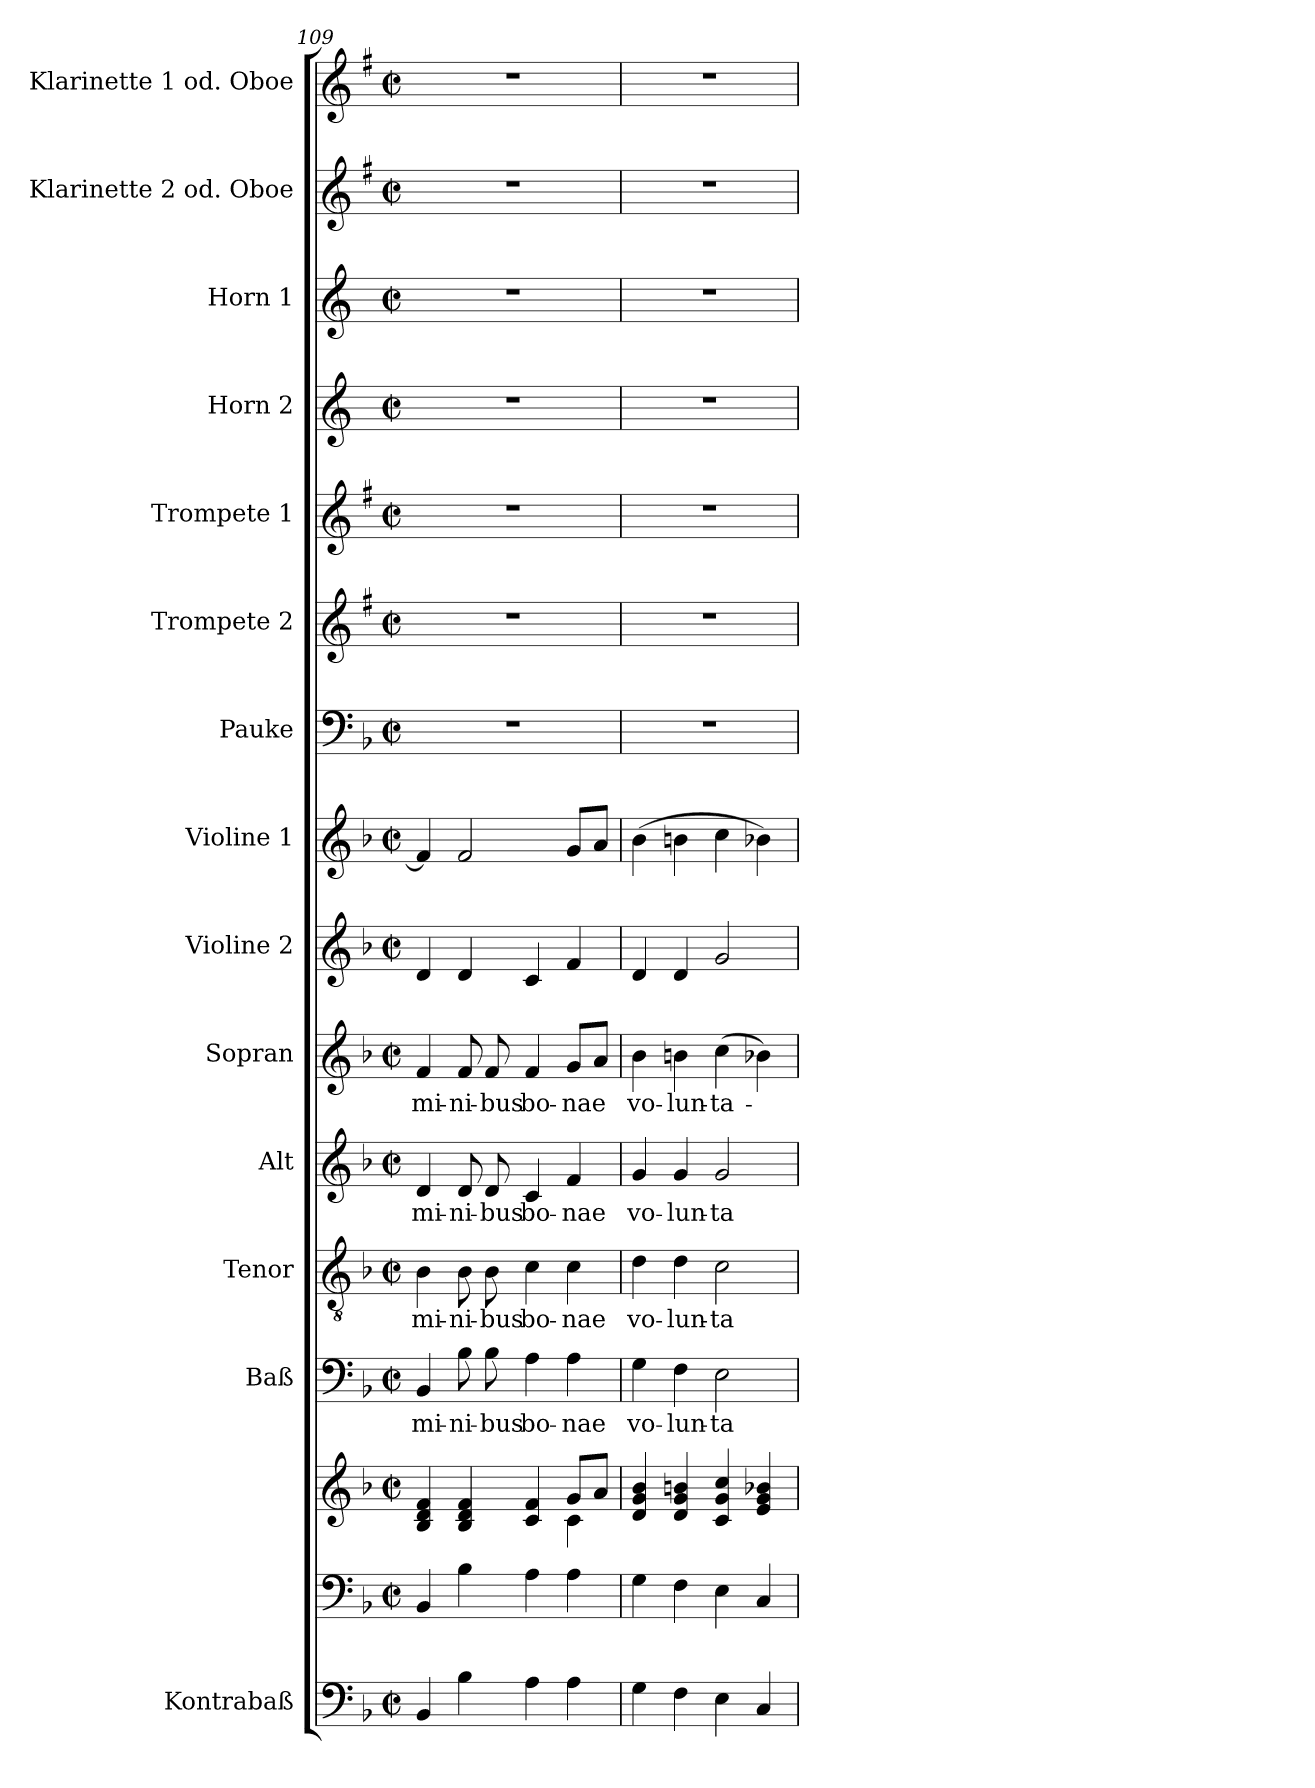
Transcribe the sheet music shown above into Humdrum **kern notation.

**kern	**kern	**kern	**kern	**text	**kern	**text	**kern	**text	**kern	**text	**kern	**kern	**kern	**kern	**kern	**kern	**kern	**kern	**kern
*part15	*part14	*part14	*part13	*part13	*part12	*part12	*part11	*part11	*part10	*part10	*part9	*part8	*part7	*part6	*part5	*part4	*part3	*part2	*part1
*staff16	*staff15	*staff14	*staff13	*staff13	*staff12	*staff12	*staff11	*staff11	*staff10	*staff10	*staff9	*staff8	*staff7	*staff6	*staff5	*staff4	*staff3	*staff2	*staff1
*I"Kontrabaß	*	*	*I"Baß	*	*I"Tenor	*	*I"Alt	*	*I"Sopran	*	*I"Violine 2	*I"Violine 1	*I"Pauke	*I"Trompete 2	*I"Trompete 1	*I"Horn 2	*I"Horn 1	*I"Klarinette 2 od. Oboe	*I"Klarinette 1 od. Oboe
*	*	*	*	*	*	*	*	*	*	*	*	*	*	*I'Tpt	*I'Tpt	*I'Hn	*I'Hn	*	*
*clefF4	*clefF4	*clefG2	*clefF4	*	*clefGv2	*	*clefG2	*	*clefG2	*	*clefG2	*clefG2	*clefF4	*clefG2	*clefG2	*clefG2	*clefG2	*clefG2	*clefG2
*ITrd7c12	*	*	*	*	*	*	*	*	*	*	*	*	*	*ITrd1c2	*ITrd1c2	*ITrd4c7	*ITrd4c7	*ITrd1c2	*ITrd1c2
*k[b-]	*k[b-]	*k[b-]	*k[b-]	*	*k[b-]	*	*k[b-]	*	*k[b-]	*	*k[b-]	*k[b-]	*k[b-]	*k[b-]	*k[b-]	*k[b-]	*k[b-]	*k[b-]	*k[b-]
*F:	*F:	*F:	*F:	*	*F:	*	*F:	*	*F:	*	*F:	*F:	*F:	*F:	*F:	*F:	*F:	*F:	*F:
*M2/2	*M2/2	*M2/2	*M2/2	*	*M2/2	*	*M2/2	*	*M2/2	*	*M2/2	*M2/2	*M2/2	*M2/2	*M2/2	*M2/2	*M2/2	*M2/2	*M2/2
*met(c|)	*met(c|)	*met(c|)	*met(c|)	*	*met(c|)	*	*met(c|)	*	*met(c|)	*	*met(c|)	*met(c|)	*met(c|)	*met(c|)	*met(c|)	*met(c|)	*met(c|)	*met(c|)	*met(c|)
=109	=109	=109	=109	=109	=109	=109	=109	=109	=109	=109	=109	=109	=109	=109	=109	=109	=109	=109	=109
*	*	*^	*	*	*	*	*	*	*	*	*	*	*	*	*	*	*	*	*
!	!	!	!	!	!LO:LY:b	!	!LO:LY:b	!	!LO:LY:b	!	!LO:LY:b	!	!	!	!	!	!	!	!	!
4BBB-/	4BB-/	4B-/ 4d/ 4f/	2.ryy	4BB-/	-mi-	4B-\	-mi-	4d/	-mi-	4f/	-mi-	4d/	4f/]	1r	1r	1r	1r	1r	1r	1r
!	!	!	!	!	!LO:LY:b	!	!LO:LY:b	!	!LO:LY:b	!	!LO:LY:b	!	!	!	!	!	!	!	!	!
4BB-\	4B-\	4B-/ 4d/ 4f/	.	8B-\	-ni-	8B-\	-ni-	8d/	-ni-	8f/	-ni-	4d/	2f/	.	.	.	.	.	.	.
!	!	!	!	!	!LO:LY:b	!	!LO:LY:b	!	!LO:LY:b	!	!LO:LY:b	!	!	!	!	!	!	!	!	!
.	.	.	.	8B-\	-bus	8B-\	-bus	8d/	-bus	8f/	-bus	.	.	.	.	.	.	.	.	.
!	!	!	!	!	!LO:LY:b	!	!LO:LY:b	!	!LO:LY:b	!	!LO:LY:b	!	!	!	!	!	!	!	!	!
4AA\	4A\	4c/ 4f/	.	4A\	bo-	4c\	bo-	4c/	bo-	4f/	bo-	4c/	.	.	.	.	.	.	.	.
!	!	!	!	!	!LO:LY:b	!	!LO:LY:b	!	!LO:LY:b	!	!LO:LY:b	!	!	!	!	!	!	!	!	!
4AA\	4A\	8g/L	4c\	4A\	-nae	4c\	-nae	4f/	-nae	8g/L	-nae	4f/	8g/L	.	.	.	.	.	.	.
.	.	8a/J	.	.	.	.	.	.	.	8a/J	.	.	8a/J	.	.	.	.	.	.	.
*	*	*v	*v	*	*	*	*	*	*	*	*	*	*	*	*	*	*	*	*	*
=110	=110	=110	=110	=110	=110	=110	=110	=110	=110	=110	=110	=110	=110	=110	=110	=110	=110	=110	=110
!	!	!	!	!LO:LY:b	!	!LO:LY:b	!	!LO:LY:b	!	!LO:LY:b	!	!	!	!	!	!	!	!	!
4GG\	4G\	4d/ 4g/ 4b-/	4G\	vo-	4d\	vo-	4g/	vo-	4b-\	vo-	4d/	(>4b-\	1r	1r	1r	1r	1r	1r	1r
!	!	!	!	!LO:LY:b	!	!LO:LY:b	!	!LO:LY:b	!	!LO:LY:b	!	!	!	!	!	!	!	!	!
4FF\	4F\	4d/ 4g/ 4bn/	4F\	-lun-	4d\	-lun-	4g/	-lun-	4bn\	-lun-	4d/	4bn\	.	.	.	.	.	.	.
!	!	!	!	!LO:LY:b	!	!LO:LY:b	!	!LO:LY:b	!	!LO:LY:b	!	!	!	!	!	!	!	!	!
4EE\	4E\	4c/ 4g/ 4cc/	2E\	-ta-	2c\	-ta-	2g/	-ta-	(>4cc\	-ta-	2g/	4cc\	.	.	.	.	.	.	.
4CC/	4C/	4e/ 4g/ 4b-X/	.	.	.	.	.	.	4b-X\)	.	.	4b-X\)	.	.	.	.	.	.	.
=	=	=	=	=	=	=	=	=	=	=	=	=	=	=	=	=	=	=	=
*-	*-	*-	*-	*-	*-	*-	*-	*-	*-	*-	*-	*-	*-	*-	*-	*-	*-	*-	*-
